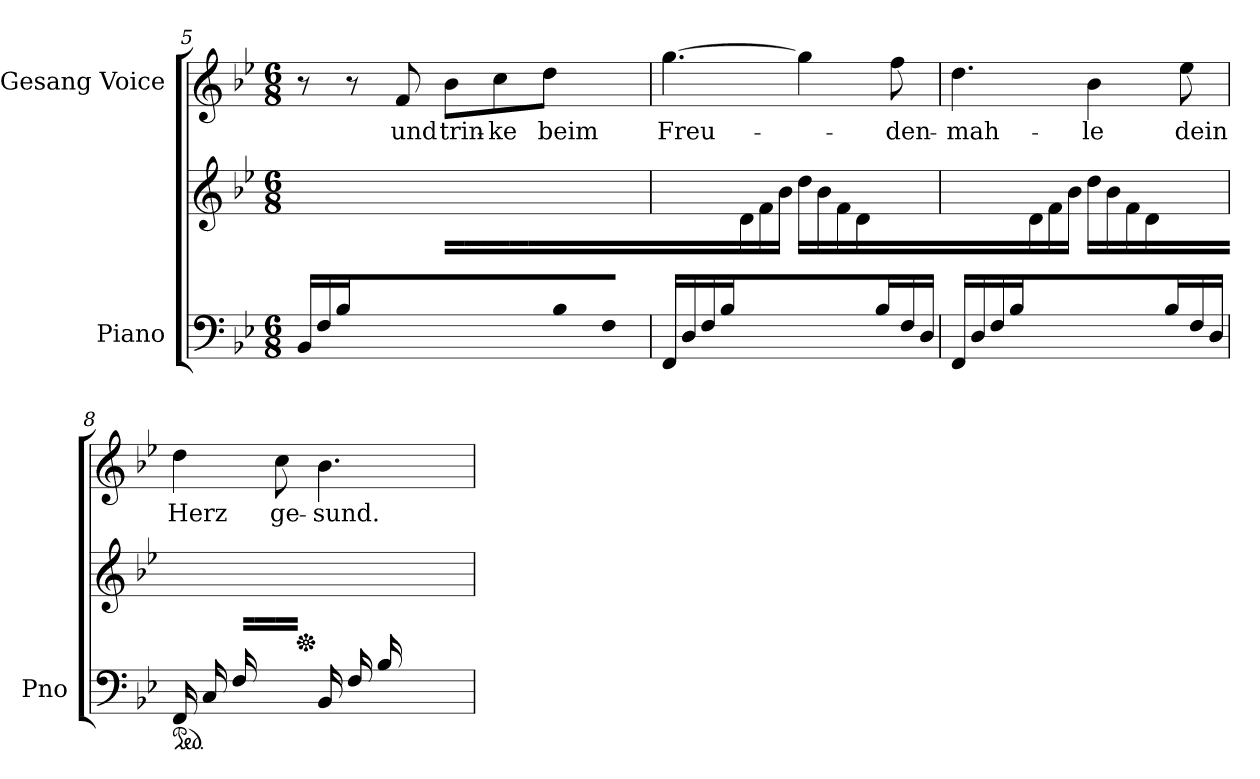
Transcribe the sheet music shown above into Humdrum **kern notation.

**kern	**kern	**kern	**text
*part2	*part2	*part1	*part1
*staff3	*staff2	*staff1	*staff1
*I"Piano	*	*I"Gesang Voice	*
*I'Pno	*	*	*
*clefF4	*clefG2	*clefG2	*
*k[b-e-]	*k[b-e-]	*k[b-e-]	*
*M6/8	*M6/8	*M6/8	*
*Xtuplet	*	*	*
=5	=5	=5	=5
*	*^	*	*
56%3BB-/LL	2.ryy	28%3.ryy	8r	.
56%3F/	.	.	.	.
56%3B-/	.	.	.	.
.	.	.	8r	.
56%27ryy	.	56%3d\	.	.
.	.	56%3f\	.	.
!	!	!	!	!LO:LY:b
.	.	.	8f/	und
.	.	56%3b-\	.	.
.	.	56%3cc\JJ	.	.
*	*	*Xtuplet	*	*
!	!	!	!	!LO:LY:b
.	.	56%3dd\LL	8b-\L	trin-
.	.	56%3cc\	.	.
.	.	56%3b-\	.	.
!	!	!	!	!LO:LY:b
.	.	.	8cc\	-ke
.	.	56%3f\	.	.
.	.	56%3d\	.	.
!	!	!	!	!LO:LY:b
.	.	.	8dd\J	beim
56%3B-/	.	14.ryy	.	.
56%3F/JJ	.	.	.	.
!!LO:LB:g=z
=6	=6	=6	=6	=6
!	!	!	!	!LO:LY:b
56%3FF/LL	2.ryy	7.ryy	[4.gg\	Freu-
56%3D/	.	.	.	.
56%3F/	.	.	.	.
56%3B-/	.	.	.	.
4.ryy	.	56%3d\	.	.
.	.	56%3f\	.	.
.	.	56%3b-\JJ	.	.
.	.	56%3dd\LL	4gg\]	.
.	.	56%3b-\	.	.
.	.	56%3f\	.	.
.	.	56%3d\	.	.
56%3B-/	.	28%3.ryy	.	.
!	!	!	!	!LO:LY:b
.	.	.	8ff\	-den-
56%3F/	.	.	.	.
56%3D/JJ	.	.	.	.
=7	=7	=7	=7	=7
!	!	!	!	!LO:LY:b
56%3FF/LL	2.ryy	7.ryy	4.dd\	-mah-
56%3D/	.	.	.	.
56%3F/	.	.	.	.
56%3B-/	.	.	.	.
4.ryy	.	56%3d\	.	.
.	.	56%3f\	.	.
.	.	56%3b-\JJ	.	.
!	!	!	!	!LO:LY:b
.	.	56%3dd\LL	4b-\	-le
.	.	56%3b-\	.	.
.	.	56%3f\	.	.
.	.	56%3d\	.	.
56%3B-/	.	28%3.ryy	.	.
!	!	!	!	!LO:LY:b
.	.	.	8ee-\	dein
56%3F/	.	.	.	.
56%3D/JJ	.	.	.	.
!!LO:PB:g=z
=8	=8	=8	=8	=8
*ped	*	*	*	*
!	!	!	!	!LO:LY:b
(16FF/LL	2.ryy	8.ryy	4dd\	Herz
16C/	.	.	.	.
16F/	.	.	.	.
8.ryy	.	16e-\	.	.
!	!	!	!	!LO:LY:b
.	.	16f\	8cc\	ge-
*	*Xped	*	*	*
.	.	16a\JJ)	.	.
!	!	!	!	!LO:LY:b
56%3BB-/LL	.	28%3.ryy	4.b-\	-sund.
56%3F/	.	.	.	.
56%3B-/	.	.	.	.
7.ryy	.	56%3d\	.	.
.	.	56%3f\	.	.
.	.	56%3b-\	.	.
.	.	56%3cc\JJ	.	.
*	*v	*v	*	*
=	=	=	=
*-	*-	*-	*-
